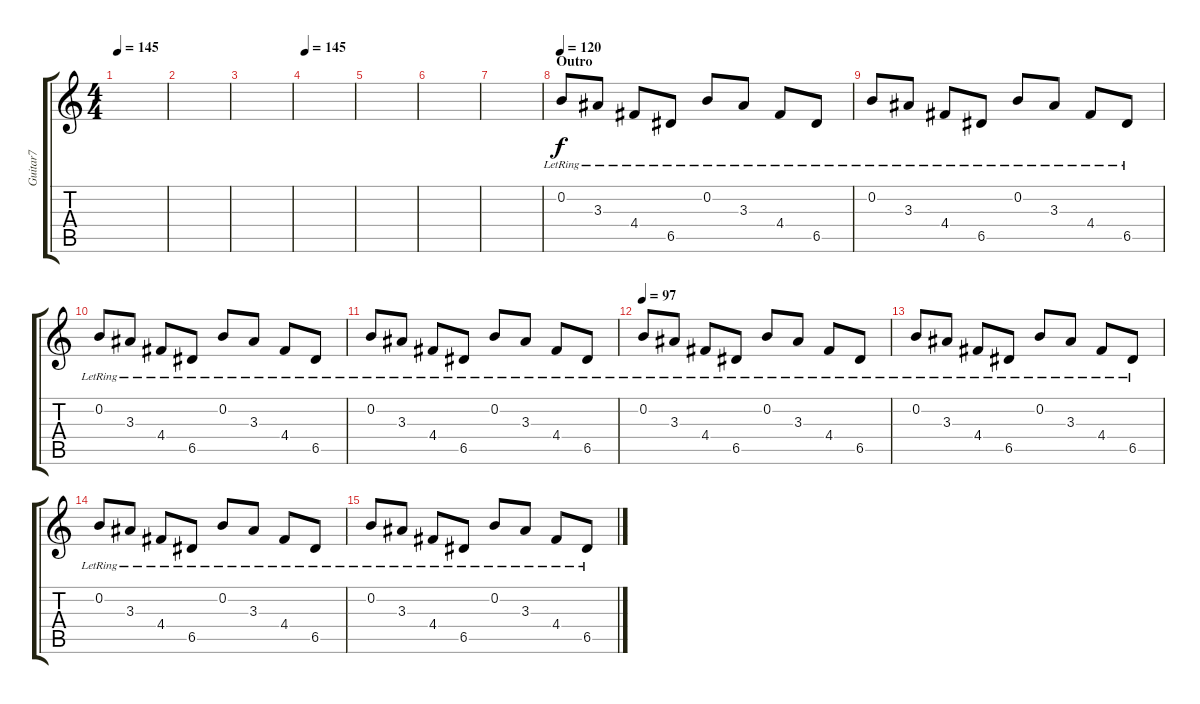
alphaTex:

\track ("Guitar7" "Guitar7") {instrument electricguitarjazz}
\staff {score tabs}
\tuning (E4 B3 G3 D3 A2 E2) {hide}
\ts (4 4)
\tempo 145
\clef g2
\ks c
|
|
|
\tempo 145
|
|
|
|
\section ("" "Outro")
\tempo 120
0.2{lr}.8{volume 8} 3.3{lr}.8 4.4{lr}.8 6.5{lr}.8 0.2{lr}.8 3.3{lr}.8 4.4{lr}.8 6.5{lr}.8 |
0.2{lr}.8 3.3{lr}.8 4.4{lr}.8 6.5{lr}.8 0.2{lr}.8 3.3{lr}.8 4.4{lr}.8 6.5{lr}.8 |
0.2{lr}.8 3.3{lr}.8 4.4{lr}.8 6.5{lr}.8 0.2{lr}.8 3.3{lr}.8 4.4{lr}.8 6.5{lr}.8 |
0.2{lr}.8 3.3{lr}.8 4.4{lr}.8 6.5{lr}.8 0.2{lr}.8 3.3{lr}.8 4.4{lr}.8 6.5{lr}.8 |
\tempo 97
0.2{lr}.8{volume 1} 3.3{lr}.8 4.4{lr}.8 6.5{lr}.8 0.2{lr}.8 3.3{lr}.8 4.4{lr}.8 6.5{lr}.8 |
0.2{lr}.8 3.3{lr}.8 4.4{lr}.8 6.5{lr}.8 0.2{lr}.8 3.3{lr}.8 4.4{lr}.8 6.5{lr}.8 |
0.2{lr}.8 3.3{lr}.8 4.4{lr}.8 6.5{lr}.8 0.2{lr}.8 3.3{lr}.8 4.4{lr}.8 6.5{lr}.8 |
0.2{lr}.8 3.3{lr}.8 4.4{lr}.8 6.5{lr}.8 0.2{lr}.8 3.3{lr}.8 4.4{lr}.8 6.5{lr}.8
